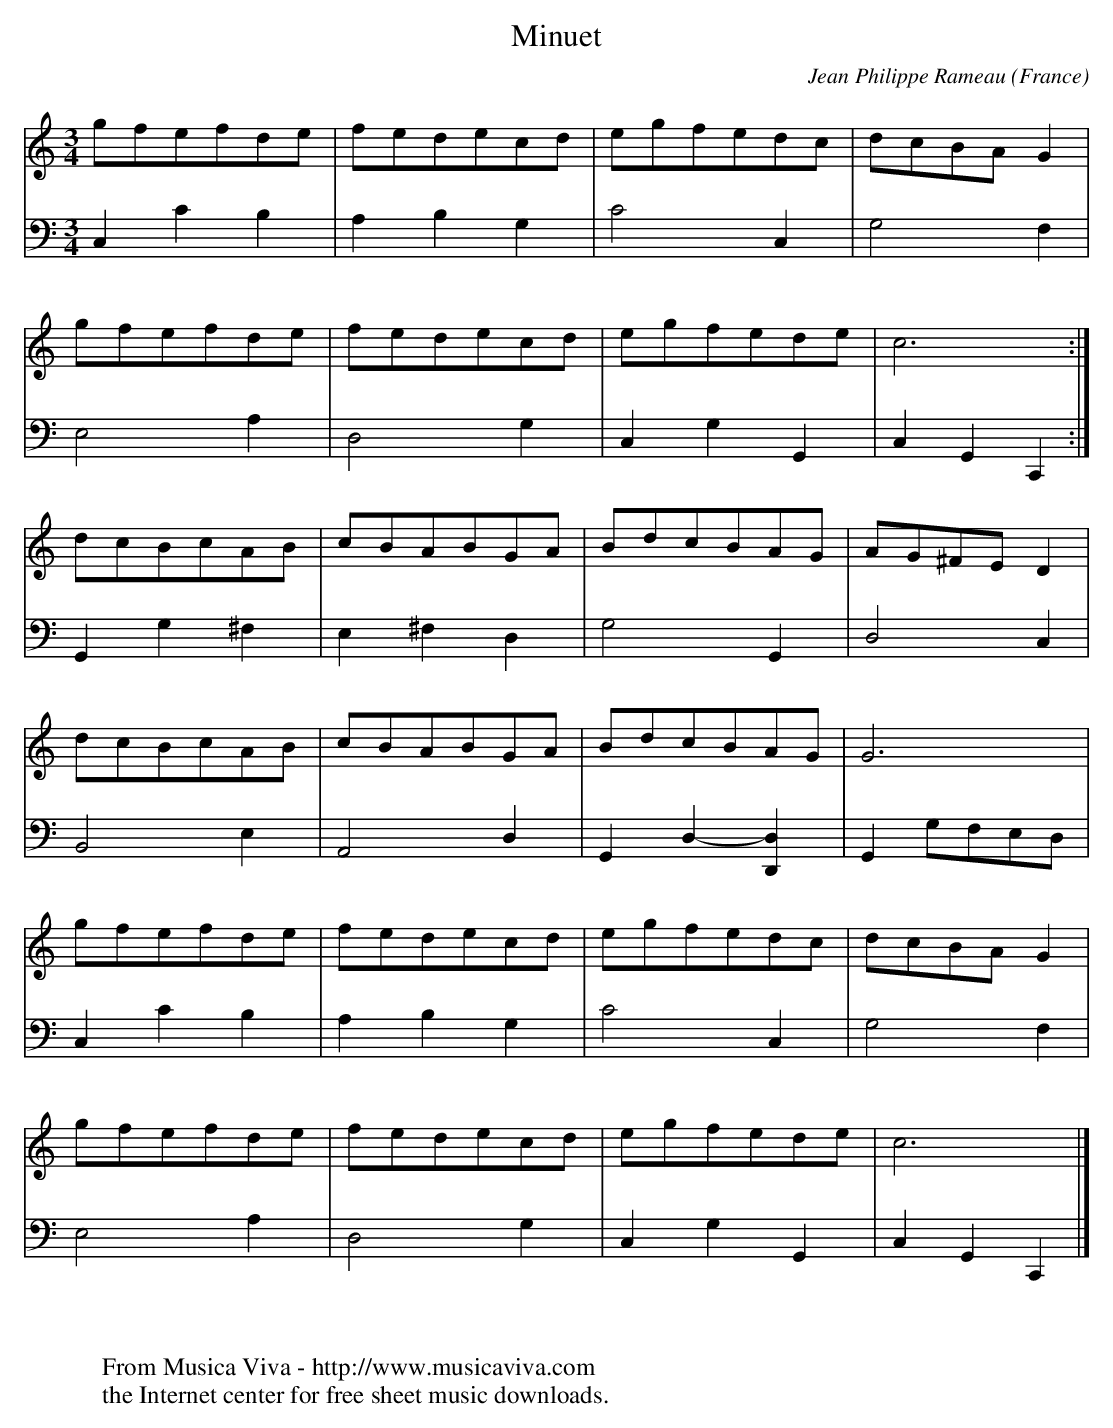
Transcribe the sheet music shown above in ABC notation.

X:1
T:Minuet
C:Jean Philippe Rameau
O:France
V:1 Program 1 6 %Harpsichord
V:2 Program 1 6 bass %Harpsichord
M:3/4
L:1/8
K:C
V:1
gfefde|fedecd|egfedc|dcBAG2|
V:2
C,2C2B,2|A,2B,2G,2|C4C,2|G,4F,2|
V:1
gfefde|fedecd|egfede|c6:|
V:2
E,4A,2|D,4G,2|C,2G,2G,,2|C,2G,,2C,,2:|
V:1
dcBcAB|cBABGA|BdcBAG|AG^FED2|
V:2
G,,2G,2^F,2|E,2^F,2D,2|G,4G,,2|D,4C,2|
V:1
dcBcAB|cBABGA|BdcBAG|G6|
V:2
B,,4E,2|A,,4D,2|G,,2D,2-[D,2D,,2]|G,,2G,F,E,D,|
V:1
gfefde|fedecd|egfedc|dcBAG2|
V:2
C,2C2B,2|A,2B,2G,2|C4C,2|G,4F,2|
V:1
gfefde|fedecd|egfede|c6|]
V:2
E,4A,2|D,4G,2|C,2G,2G,,2|C,2G,,2C,,2|]
W:
W:
W:  From Musica Viva - http://www.musicaviva.com
W:  the Internet center for free sheet music downloads.
